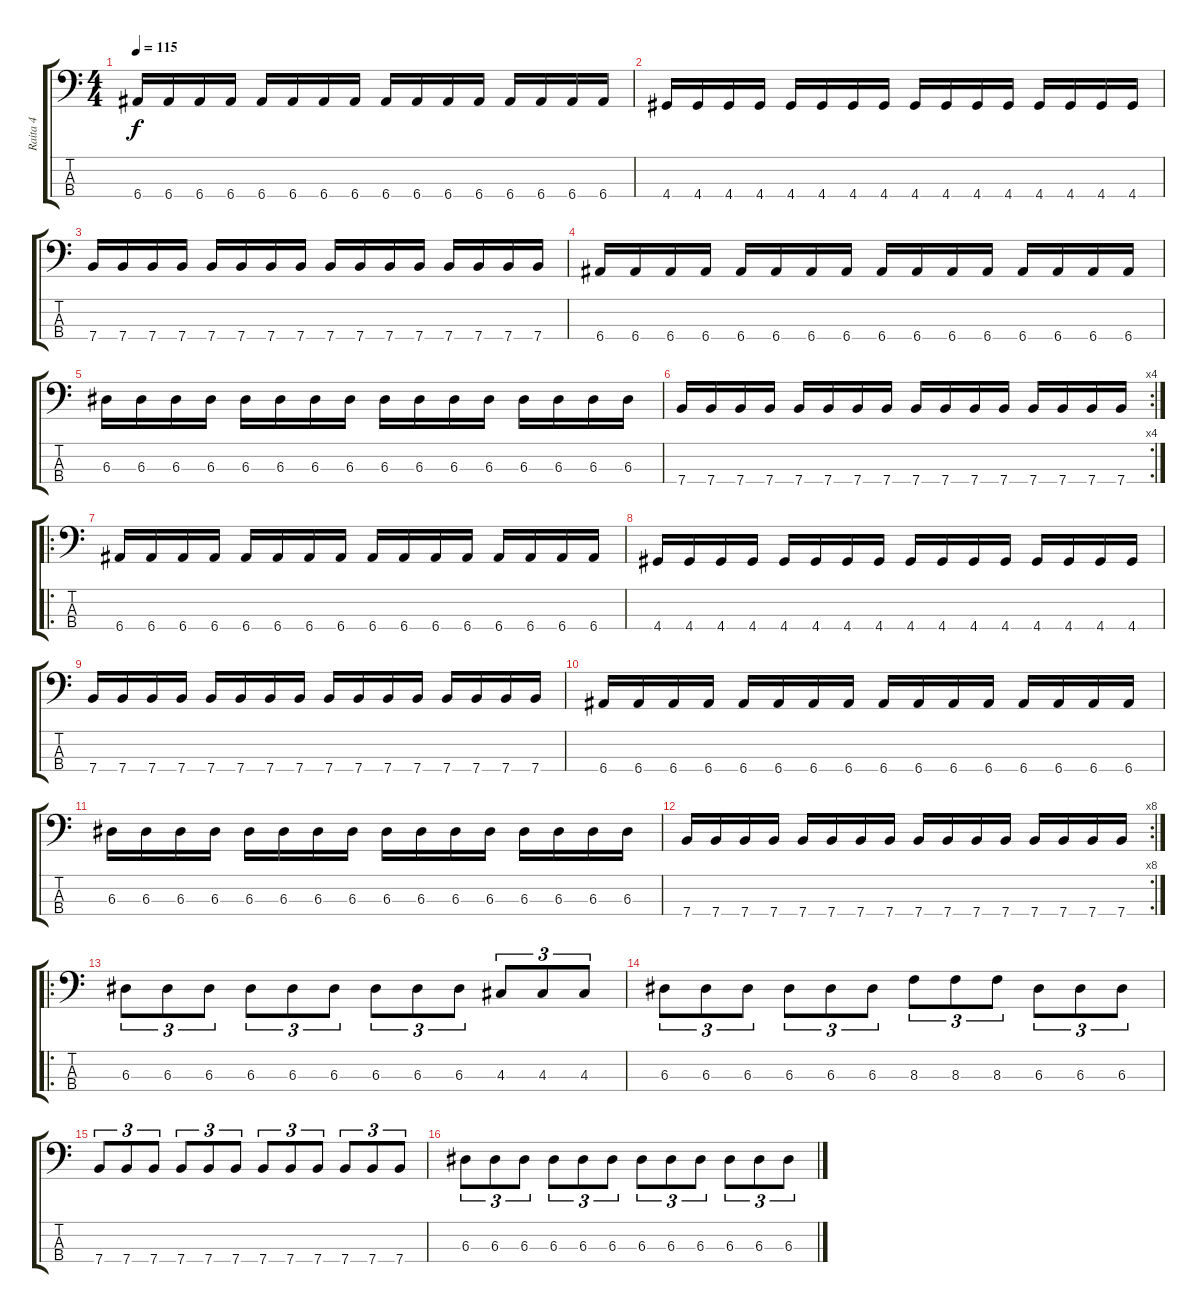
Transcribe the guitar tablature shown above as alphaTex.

\track ("Raita 4" "Raita 4") {instrument synthbass2}
\staff {score tabs}
\tuning (G2 D2 A1 E1) {hide}
\ts (4 4)
\tempo 115
\clef f4
\ks c
6.4.16{dy f instrument synthbass2} 6.4.16 6.4.16 6.4.16 6.4.16 6.4.16 6.4.16 6.4.16 6.4.16 6.4.16 6.4.16 6.4.16 6.4.16 6.4.16 6.4.16 6.4.16 |
4.4.16 4.4.16 4.4.16 4.4.16 4.4.16 4.4.16 4.4.16 4.4.16 4.4.16 4.4.16 4.4.16 4.4.16 4.4.16 4.4.16 4.4.16 4.4.16 |
7.4.16 7.4.16 7.4.16 7.4.16 7.4.16 7.4.16 7.4.16 7.4.16 7.4.16 7.4.16 7.4.16 7.4.16 7.4.16 7.4.16 7.4.16 7.4.16 |
6.4.16 6.4.16 6.4.16 6.4.16 6.4.16 6.4.16 6.4.16 6.4.16 6.4.16 6.4.16 6.4.16 6.4.16 6.4.16 6.4.16 6.4.16 6.4.16 |
6.3.16 6.3.16 6.3.16 6.3.16 6.3.16 6.3.16 6.3.16 6.3.16 6.3.16 6.3.16 6.3.16 6.3.16 6.3.16 6.3.16 6.3.16 6.3.16 |
\rc 4
7.4.16 7.4.16 7.4.16 7.4.16 7.4.16 7.4.16 7.4.16 7.4.16 7.4.16 7.4.16 7.4.16 7.4.16 7.4.16 7.4.16 7.4.16 7.4.16 |
\ro
6.4.16 6.4.16 6.4.16 6.4.16 6.4.16 6.4.16 6.4.16 6.4.16 6.4.16 6.4.16 6.4.16 6.4.16 6.4.16 6.4.16 6.4.16 6.4.16 |
4.4.16 4.4.16 4.4.16 4.4.16 4.4.16 4.4.16 4.4.16 4.4.16 4.4.16 4.4.16 4.4.16 4.4.16 4.4.16 4.4.16 4.4.16 4.4.16 |
7.4.16 7.4.16 7.4.16 7.4.16 7.4.16 7.4.16 7.4.16 7.4.16 7.4.16 7.4.16 7.4.16 7.4.16 7.4.16 7.4.16 7.4.16 7.4.16 |
6.4.16 6.4.16 6.4.16 6.4.16 6.4.16 6.4.16 6.4.16 6.4.16 6.4.16 6.4.16 6.4.16 6.4.16 6.4.16 6.4.16 6.4.16 6.4.16 |
6.3.16 6.3.16 6.3.16 6.3.16 6.3.16 6.3.16 6.3.16 6.3.16 6.3.16 6.3.16 6.3.16 6.3.16 6.3.16 6.3.16 6.3.16 6.3.16 |
\rc 8
7.4.16 7.4.16 7.4.16 7.4.16 7.4.16 7.4.16 7.4.16 7.4.16 7.4.16 7.4.16 7.4.16 7.4.16 7.4.16 7.4.16 7.4.16 7.4.16 |
\ro
6.3.8{tu (3 2)} 6.3.8{tu (3 2)} 6.3.8{tu (3 2)} 6.3.8{tu (3 2)} 6.3.8{tu (3 2)} 6.3.8{tu (3 2)} 6.3.8{tu (3 2)} 6.3.8{tu (3 2)} 6.3.8{tu (3 2)} 4.3.8{tu (3 2)} 4.3.8{tu (3 2)} 4.3.8{tu (3 2)} |
6.3.8{tu (3 2)} 6.3.8{tu (3 2)} 6.3.8{tu (3 2)} 6.3.8{tu (3 2)} 6.3.8{tu (3 2)} 6.3.8{tu (3 2)} 8.3.8{tu (3 2)} 8.3.8{tu (3 2)} 8.3.8{tu (3 2)} 6.3.8{tu (3 2)} 6.3.8{tu (3 2)} 6.3.8{tu (3 2)} |
7.4.8{tu (3 2)} 7.4.8{tu (3 2)} 7.4.8{tu (3 2)} 7.4.8{tu (3 2)} 7.4.8{tu (3 2)} 7.4.8{tu (3 2)} 7.4.8{tu (3 2)} 7.4.8{tu (3 2)} 7.4.8{tu (3 2)} 7.4.8{tu (3 2)} 7.4.8{tu (3 2)} 7.4.8{tu (3 2)} |
6.3.8{tu (3 2)} 6.3.8{tu (3 2)} 6.3.8{tu (3 2)} 6.3.8{tu (3 2)} 6.3.8{tu (3 2)} 6.3.8{tu (3 2)} 6.3.8{tu (3 2)} 6.3.8{tu (3 2)} 6.3.8{tu (3 2)} 6.3.8{tu (3 2)} 6.3.8{tu (3 2)} 6.3.8{tu (3 2)}
